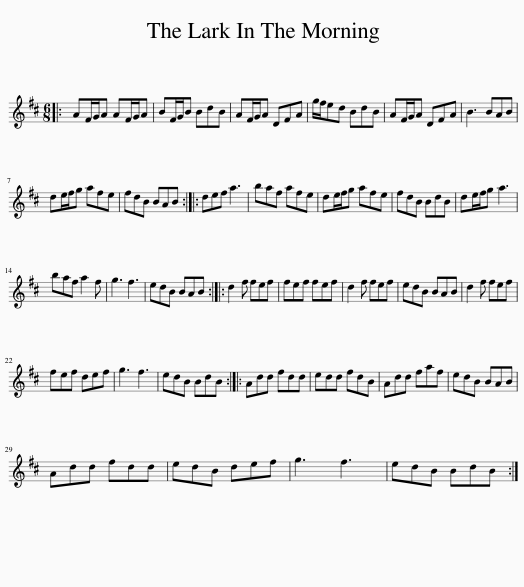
X:1
L:1/8
M:6/8
I:linebreak $
K:D
V:1 treble
V:1
|: AF/G/A AF/G/A | BF/G/B BdB | AF/G/A DFA | g/f/ed BdB | AF/G/A DFA | %5
 B3 BAB |$ de/f/g afe | fdB BAB :: def a3 | baf afe | %10
 de/f/g afe | fdB BdB | de/f/g a3 |$ baf a2 f | g3 f3 | %15
 edB BAB :: d2 f fef | fef fef | d2 f fef | edB BAB | %20
 d2 f fef |$ fef def | g3 f3 | edB BdB :: Add fdd | %25
 edd fdB | Add faf | edB BAB |$ Add fdd | edB def | %30
 g3 f3 | edB BdB :| %32
